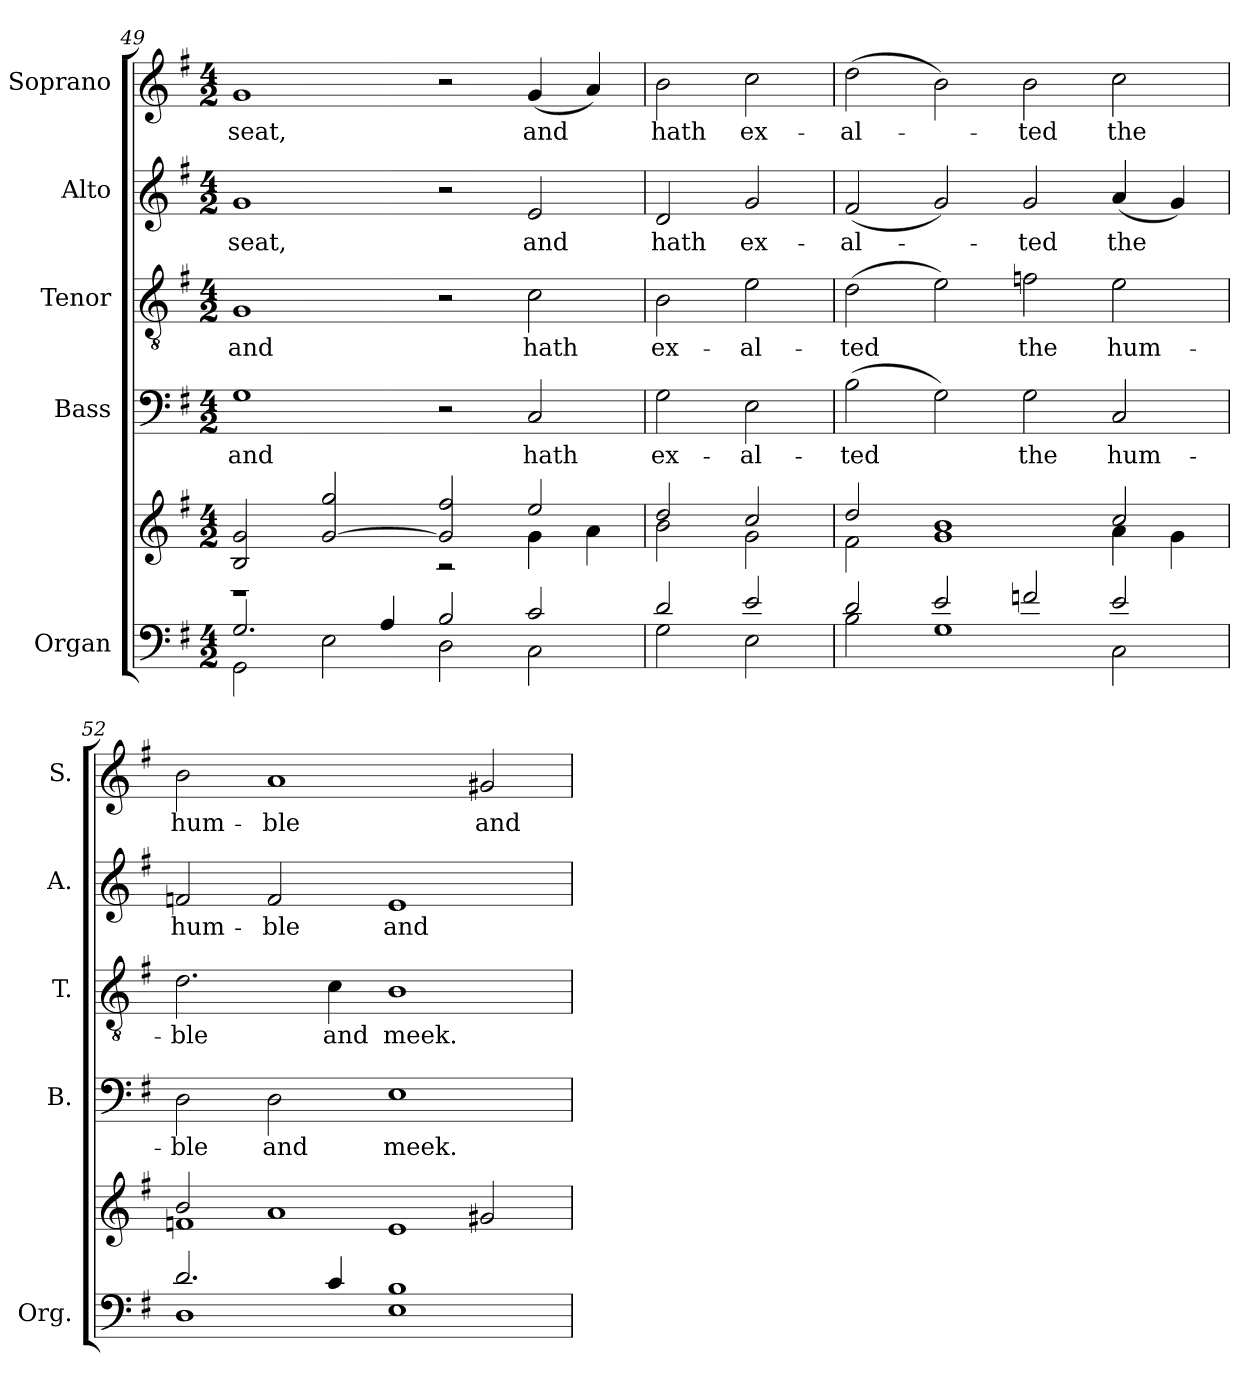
**kern	**kern	**kern	**text	**kern	**text	**kern	**text	**kern	**text
*part5	*part5	*part4	*part4	*part3	*part3	*part2	*part2	*part1	*part1
*staff6	*staff5	*staff4	*staff4	*staff3	*staff3	*staff2	*staff2	*staff1	*staff1
*I"Organ	*	*I"Bass	*	*I"Tenor	*	*I"Alto	*	*I"Soprano	*
*I'Org.	*	*I'B.	*	*I'T.	*	*I'A.	*	*I'S.	*
*clefF4	*clefG2	*clefF4	*	*clefGv2	*	*clefG2	*	*clefG2	*
*	*	*	*	*ITrd7c12	*	*	*	*	*
*k[f#]	*k[f#]	*k[f#]	*	*k[f#]	*	*k[f#]	*	*k[f#]	*
*G:	*G:	*G:	*	*G:	*	*G:	*	*G:	*
*M4/2	*M4/2	*M4/2	*	*M4/2	*	*M4/2	*	*M4/2	*
=49	=49	=49	=49	=49	=49	=49	=49	=49	=49
*^	*^	*	*	*	*	*	*	*	*
!	!	!	!	!	!LO:LY:b:color=#000000	!	!	!	!	!	!
!	!	!	!	!	!	!	!LO:LY:b:color=#000000	!	!	!	!
!	!	!	!	!	!	!	!	!	!LO:LY:b:color=#000000	!	!
!	!	!	!	!	!	!	!	!	!	!	!LO:LY:b:color=#000000
2.Gi/	2GGi\	2Bi/ 2gi	1r	1Gi	and	1GGi	and	1gi	seat,	1gi	seat,
.	2Ei\	[2gi/ 2ggi	.	.	.	.	.	.	.	.	.
4Ai/	.	.	.	.	.	.	.	.	.	.	.
2Bi/	2Di\	2gi/] 2ff#i	2r	2r	.	2r	.	2r	.	2r	.
!	!	!	!	!	!LO:LY:b:color=#000000	!	!	!	!	!	!
!	!	!	!	!	!	!	!LO:LY:b:color=#000000	!	!	!	!
!	!	!	!	!	!	!	!	!	!LO:LY:b:color=#000000	!	!
!	!	!	!	!	!	!	!	!	!	!	!LO:LY:b:color=#000000
2ci/	2Ci\	2eei/	4gi\	2Ci/	hath	2Ci\	hath	2ei/	and	(4gi/	and
.	.	.	4ai\	.	.	.	.	.	.	4ai/)	.
=50	=50	=50	=50	=50	=50	=50	=50	=50	=50	=50	=50
!	!	!	!	!	!LO:LY:b:color=#000000	!	!	!	!	!	!
!	!	!	!	!	!	!	!LO:LY:b:color=#000000	!	!	!	!
!	!	!	!	!	!	!	!	!	!LO:LY:b:color=#000000	!	!
!	!	!	!	!	!	!	!	!	!	!	!LO:LY:b:color=#000000
2di/	2Gi\	2ddi/	2bi\	2Gi\	ex-	2BBi\	ex-	2di/	hath	2bi\	hath
!	!	!	!	!	!LO:LY:b:color=#000000	!	!	!	!	!	!
!	!	!	!	!	!	!	!LO:LY:b:color=#000000	!	!	!	!
!	!	!	!	!	!	!	!	!	!LO:LY:b:color=#000000	!	!
!	!	!	!	!	!	!	!	!	!	!	!LO:LY:b:color=#000000
2ei/	2Ei\	2cci/	2gi\	2Ei\	-al-	2Ei\	-al-	2gi/	ex-	2cci\	ex-
!!LO:LB:g=z
=51	=51	=51	=51	=51	=51	=51	=51	=51	=51	=51	=51
!	!	!	!	!	!LO:LY:b:color=#000000	!	!	!	!	!	!
!	!	!	!	!	!	!	!LO:LY:b:color=#000000	!	!	!	!
!	!	!	!	!	!	!	!	!	!LO:LY:b:color=#000000	!	!
!	!	!	!	!	!	!	!	!	!	!	!LO:LY:b:color=#000000
2di/	2Bi\	2ddi/	2f#i\	(2Bi\	-ted	(2Di\	-ted	(2f#i/	-al-	(2ddi\	-al-
2ei/	1Gi	1bi	1gi	2Gi\)	.	2Ei\)	.	2gi/)	.	2bi\)	.
!	!	!	!	!	!LO:LY:b:color=#000000	!	!	!	!	!	!
!	!	!	!	!	!	!	!LO:LY:b:color=#000000	!	!	!	!
!	!	!	!	!	!	!	!	!	!LO:LY:b:color=#000000	!	!
!	!	!	!	!	!	!	!	!	!	!	!LO:LY:b:color=#000000
2fni/	.	.	.	2Gi\	the	2Fni\	the	2gi/	-ted	2bi\	-ted
!	!	!	!	!	!LO:LY:b:color=#000000	!	!	!	!	!	!
!	!	!	!	!	!	!	!LO:LY:b:color=#000000	!	!	!	!
!	!	!	!	!	!	!	!	!	!LO:LY:b:color=#000000	!	!
!	!	!	!	!	!	!	!	!	!	!	!LO:LY:b:color=#000000
2ei/	2Ci\	2cci/	4ai\	2Ci/	hum-	2Ei\	hum-	(4ai/	the	2cci\	the
.	.	.	4gi\	.	.	.	.	4gi/)	.	.	.
=52	=52	=52	=52	=52	=52	=52	=52	=52	=52	=52	=52
!	!	!	!	!	!LO:LY:b:color=#000000	!	!	!	!	!	!
!	!	!	!	!	!	!	!LO:LY:b:color=#000000	!	!	!	!
!	!	!	!	!	!	!	!	!	!LO:LY:b:color=#000000	!	!
!	!	!	!	!	!	!	!	!	!	!	!LO:LY:b:color=#000000
2.di/	1Di	2bi/	1fni	2Di\	-ble	2.Di\	-ble	2fni/	hum-	2bi\	hum-
!	!	!	!	!	!LO:LY:b:color=#000000	!	!	!	!	!	!
!	!	!	!	!	!	!	!	!	!LO:LY:b:color=#000000	!	!
!	!	!	!	!	!	!	!	!	!	!	!LO:LY:b:color=#000000
.	.	1ai	.	2Di\	and	.	.	2fi/	-ble	1ai	-ble
!	!	!	!	!	!	!	!LO:LY:b:color=#000000	!	!	!	!
4ci/	.	.	.	.	.	4Ci\	and	.	.	.	.
!	!	!	!	!	!LO:LY:b:color=#000000	!	!	!	!	!	!
!	!	!	!	!	!	!	!LO:LY:b:color=#000000	!	!	!	!
!	!	!	!	!	!	!	!	!	!LO:LY:b:color=#000000	!	!
1Bi	1Ei	.	1ei	1Ei	meek.	1BBi	meek.	1ei	and	.	.
!	!	!	!	!	!	!	!	!	!	!	!LO:LY:b:color=#000000
.	.	2g#Xi/	.	.	.	.	.	.	.	2g#Xi/	and
*v	*v	*	*	*	*	*	*	*	*	*	*
*	*v	*v	*	*	*	*	*	*	*	*
=	=	=	=	=	=	=	=	=	=
*-	*-	*-	*-	*-	*-	*-	*-	*-	*-
